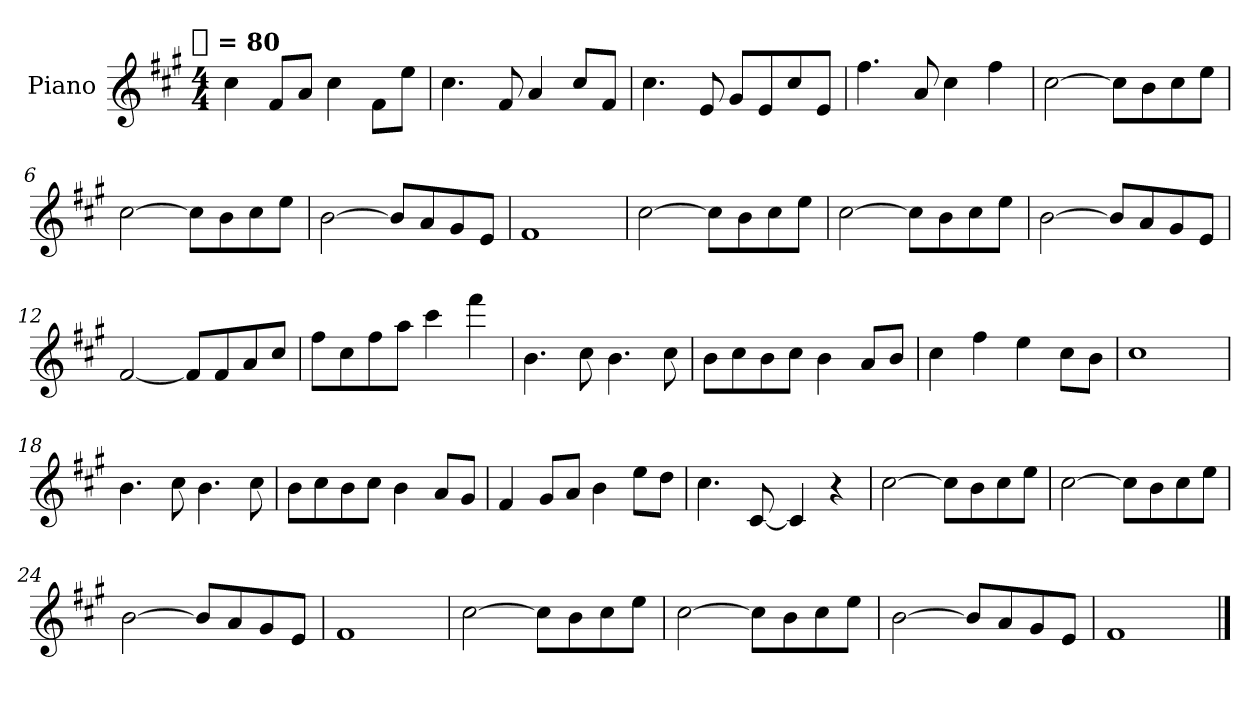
**kern	**text
*part1	*part1
*staff1	*staff1
*I"Piano	*
*I'Pia.	*
*clefG2	*
*k[f#c#g#]	*
!!LO:TX:omd:t=[quarter] = 80
*M4/4	*
*MM80	*
=1	=1
4cc#	.
8f#L	.
8aJ	.
4cc#	.
8f#L	.
8eeJ	.
=2	=2
4.cc#	.
8f#	.
4a	.
8cc#L	.
8f#J	.
=3	=3
4.cc#	.
8e	.
8g#L	.
8e	.
8cc#	.
8eJ	.
=4	=4
4.ff#	.
8a	.
4cc#	.
4ff#	.
=5	=5
[2cc#	.
8cc#L]	.
8b	.
8cc#	.
8eeJ	.
=6	=6
[2cc#	.
8cc#L]	.
8b	.
8cc#	.
8eeJ	.
!!LO:LB:g=z
=7	=7
[2b	.
8bL]	.
8a	.
8g#	.
8eJ	.
=8	=8
1f#	.
=9	=9
[2cc#	.
8cc#L]	.
8b	.
8cc#	.
8eeJ	.
=10	=10
[2cc#	.
8cc#L]	.
8b	.
8cc#	.
8eeJ	.
=11	=11
[2b	.
8bL]	.
8a	.
8g#	.
8eJ	.
=12	=12
[2f#	.
8f#L]	.
8f#	.
8a	.
8cc#J	.
=13	=13
8ff#L	.
8cc#	.
8ff#	.
8aaJ	.
4ccc#	.
4fff#	.
!!LO:LB:g=z
=14	=14
4.b	.
8cc#	.
4.b	.
8cc#	.
=15	=15
8bL	.
8cc#	.
8b	.
8cc#J	.
4b	.
8aL	.
8bJ	.
=16	=16
4cc#	.
4ff#	.
4ee	.
8cc#L	.
8bJ	.
=17	=17
1cc#	.
=18	=18
4.b	.
8cc#	.
4.b	.
8cc#	.
=19	=19
8bL	.
8cc#	.
8b	.
8cc#J	.
4b	.
8aL	.
8g#J	.
!!LO:LB:g=z
=20	=20
4f#	.
8g#L	.
8aJ	.
4b	.
8eeL	.
8ddJ	.
=21	=21
4.cc#	.
[8c#	.
4c#]	.
4r	.
=22	=22
[2cc#	.
8cc#L]	.
8b	.
8cc#	.
8eeJ	.
=23	=23
[2cc#	.
8cc#L]	.
8b	.
8cc#	.
8eeJ	.
=24	=24
[2b	.
8bL]	.
8a	.
8g#	.
8eJ	.
=25	=25
1f#	.
=26	=26
[2cc#	.
8cc#L]	.
8b	.
8cc#	.
8eeJ	.
!!LO:LB:g=z
=27	=27
[2cc#	.
8cc#L]	.
8b	.
8cc#	.
8eeJ	.
=28	=28
[2b	.
8bL]	.
8a	.
8g#	.
8eJ	.
=29	=29
1f#	.
==	==
*-	*-
